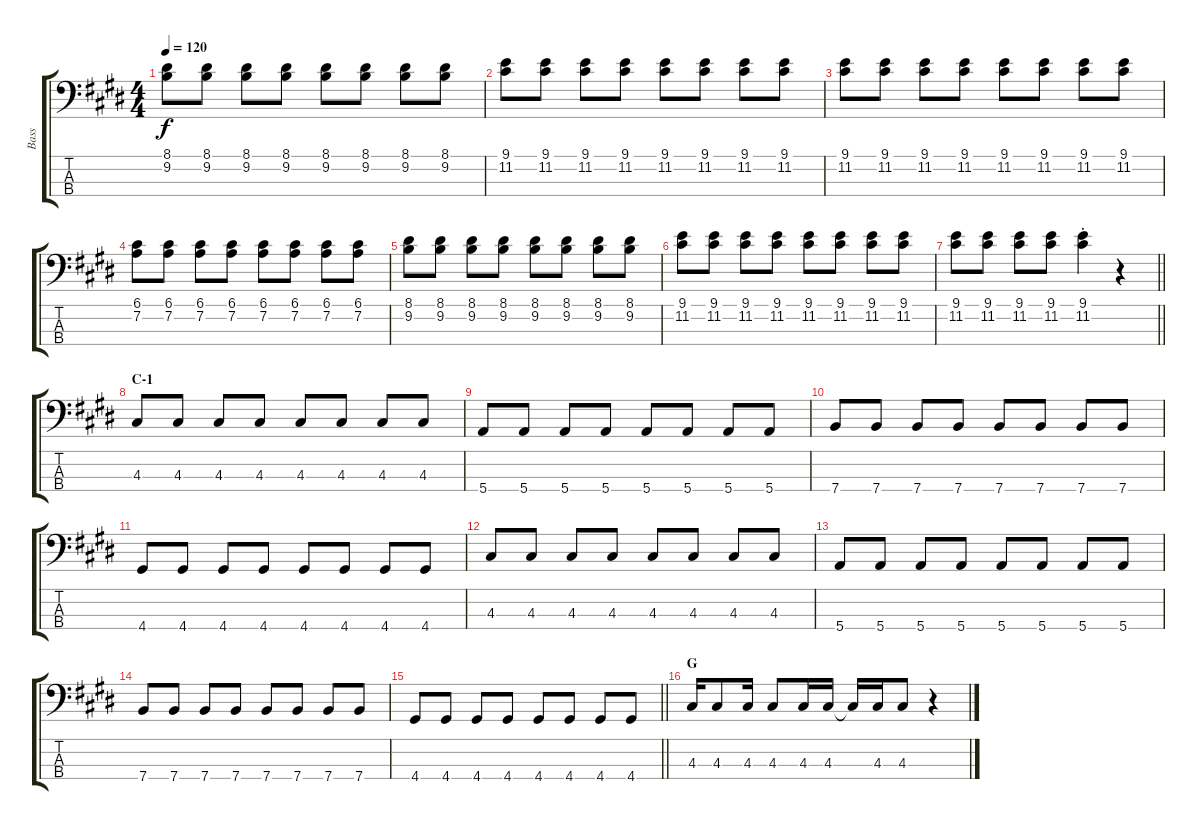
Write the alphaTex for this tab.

\track ("Bass" "Bass") {instrument electricbasspick}
\staff {score tabs}
\tuning (G2 D2 A1 E1) {hide}
\ts (4 4)
\tempo 120
\clef f4
\ks e
(8.1 9.2).8{dy f} (8.1 9.2).8 (8.1 9.2).8 (8.1 9.2).8 (8.1 9.2).8 (8.1 9.2).8 (8.1 9.2).8 (8.1 9.2).8 |
(9.1 11.2).8 (9.1 11.2).8 (9.1 11.2).8 (9.1 11.2).8 (9.1 11.2).8 (9.1 11.2).8 (9.1 11.2).8 (9.1 11.2).8 |
(9.1 11.2).8 (9.1 11.2).8 (9.1 11.2).8 (9.1 11.2).8 (9.1 11.2).8 (9.1 11.2).8 (9.1 11.2).8 (9.1 11.2).8 |
(6.1 7.2).8 (6.1 7.2).8 (6.1 7.2).8 (6.1 7.2).8 (6.1 7.2).8 (6.1 7.2).8 (6.1 7.2).8 (6.1 7.2).8 |
(8.1 9.2).8 (8.1 9.2).8 (8.1 9.2).8 (8.1 9.2).8 (8.1 9.2).8 (8.1 9.2).8 (8.1 9.2).8 (8.1 9.2).8 |
(9.1 11.2).8 (9.1 11.2).8 (9.1 11.2).8 (9.1 11.2).8 (9.1 11.2).8 (9.1 11.2).8 (9.1 11.2).8 (9.1 11.2).8 |
\barLineRight lightlight
(9.1 11.2).8 (9.1 11.2).8 (9.1 11.2).8 (9.1 11.2).8 (9.1{st} 11.2{st}).4 r.4 |
\section ("" "C-1")
4.3.8 4.3.8 4.3.8 4.3.8 4.3.8 4.3.8 4.3.8 4.3.8 |
5.4.8 5.4.8 5.4.8 5.4.8 5.4.8 5.4.8 5.4.8 5.4.8 |
7.4.8 7.4.8 7.4.8 7.4.8 7.4.8 7.4.8 7.4.8 7.4.8 |
4.4.8 4.4.8 4.4.8 4.4.8 4.4.8 4.4.8 4.4.8 4.4.8 |
4.3.8 4.3.8 4.3.8 4.3.8 4.3.8 4.3.8 4.3.8 4.3.8 |
5.4.8 5.4.8 5.4.8 5.4.8 5.4.8 5.4.8 5.4.8 5.4.8 |
7.4.8 7.4.8 7.4.8 7.4.8 7.4.8 7.4.8 7.4.8 7.4.8 |
\barLineRight lightlight
4.4.8 4.4.8 4.4.8 4.4.8 4.4.8 4.4.8 4.4.8 4.4.8 |
\section ("" "G")
4.3.16 4.3.8 4.3.16 4.3.8 4.3.16 4.3.16 4.3{t}.16 4.3.16 4.3.8 r.4
